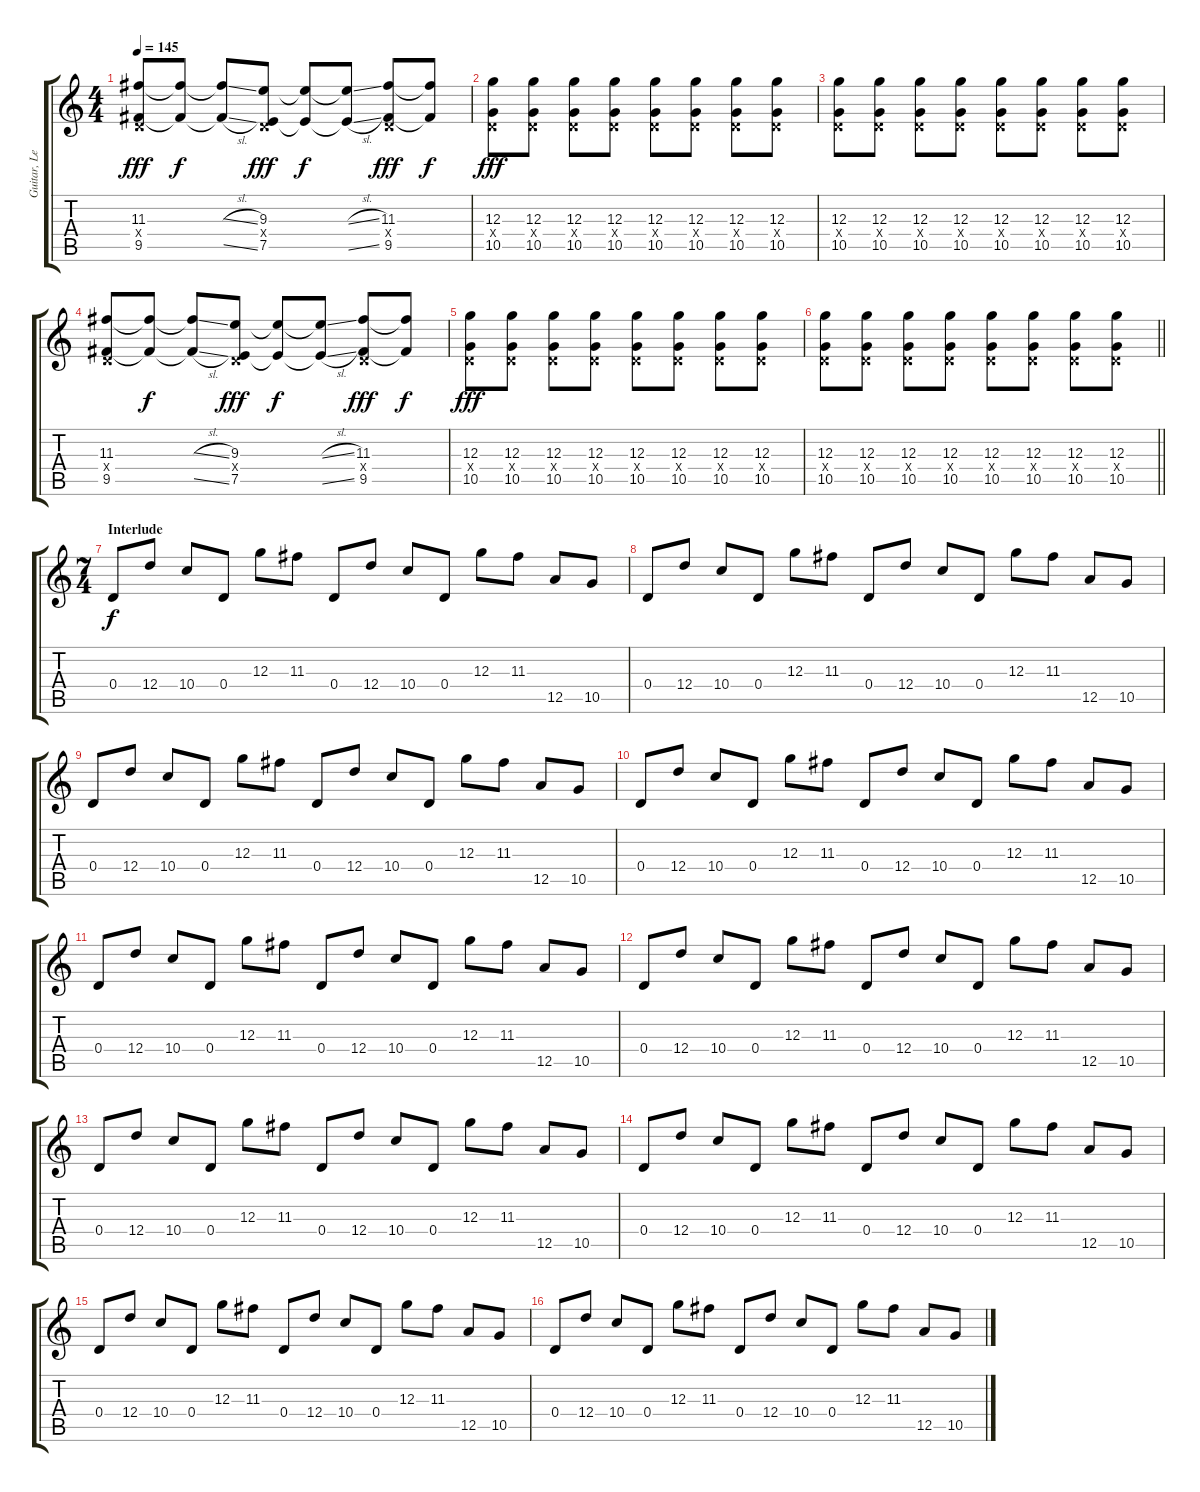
\track ("Guitar, Lead" "Guitar, Le") {instrument overdrivenguitar}
\staff {score tabs}
\tuning (E4 B3 G3 D3 A2 E2) {hide}
\ts (4 4)
\tempo 145
\clef g2
\ks c
(11.3 0.4{x} 9.5).8{dy fff} (11.3{t} 9.5{t}).8{dy f} (11.3{sl t} 9.5{sl t}).8 (9.3 0.4{x} 7.5).8{dy fff} (9.3{t} 7.5{t}).8{dy f} (9.3{sl t} 7.5{sl t}).8 (11.3 0.4{x} 9.5).8{dy fff} (11.3{t} 9.5{t}).8{dy f} |
(12.3 0.4{x} 10.5).8{dy fff} (12.3 0.4{x} 10.5).8 (12.3 0.4{x} 10.5).8 (12.3 0.4{x} 10.5).8 (12.3 0.4{x} 10.5).8 (12.3 0.4{x} 10.5).8 (12.3 0.4{x} 10.5).8 (12.3 0.4{x} 10.5).8 |
(12.3 0.4{x} 10.5).8 (12.3 0.4{x} 10.5).8 (12.3 0.4{x} 10.5).8 (12.3 0.4{x} 10.5).8 (12.3 0.4{x} 10.5).8 (12.3 0.4{x} 10.5).8 (12.3 0.4{x} 10.5).8 (12.3 0.4{x} 10.5).8 |
(11.3 0.4{x} 9.5).8 (11.3{t} 9.5{t}).8{dy f} (11.3{sl t} 9.5{sl t}).8 (9.3 0.4{x} 7.5).8{dy fff} (9.3{t} 7.5{t}).8{dy f} (9.3{sl t} 7.5{sl t}).8 (11.3 0.4{x} 9.5).8{dy fff} (11.3{t} 9.5{t}).8{dy f} |
(12.3 0.4{x} 10.5).8{dy fff} (12.3 0.4{x} 10.5).8 (12.3 0.4{x} 10.5).8 (12.3 0.4{x} 10.5).8 (12.3 0.4{x} 10.5).8 (12.3 0.4{x} 10.5).8 (12.3 0.4{x} 10.5).8 (12.3 0.4{x} 10.5).8 |
\barLineRight lightlight
(12.3 0.4{x} 10.5).8 (12.3 0.4{x} 10.5).8 (12.3 0.4{x} 10.5).8 (12.3 0.4{x} 10.5).8 (12.3 0.4{x} 10.5).8 (12.3 0.4{x} 10.5).8 (12.3 0.4{x} 10.5).8 (12.3 0.4{x} 10.5).8 |
\ts (7 4)
\section ("" "Interlude")
0.4.8{dy f volume 12 instrument overdrivenguitar} 12.4.8 10.4.8 0.4.8 12.3.8 11.3.8 0.4.8 12.4.8 10.4.8 0.4.8 12.3.8 11.3.8 12.5.8 10.5.8 |
0.4.8 12.4.8 10.4.8 0.4.8 12.3.8 11.3.8 0.4.8 12.4.8 10.4.8 0.4.8 12.3.8 11.3.8 12.5.8 10.5.8 |
0.4.8 12.4.8 10.4.8 0.4.8 12.3.8 11.3.8 0.4.8 12.4.8 10.4.8 0.4.8 12.3.8 11.3.8 12.5.8 10.5.8 |
0.4.8 12.4.8 10.4.8 0.4.8 12.3.8 11.3.8 0.4.8 12.4.8 10.4.8 0.4.8 12.3.8 11.3.8 12.5.8 10.5.8 |
0.4.8 12.4.8 10.4.8 0.4.8 12.3.8 11.3.8 0.4.8 12.4.8 10.4.8 0.4.8 12.3.8 11.3.8 12.5.8 10.5.8 |
0.4.8 12.4.8 10.4.8 0.4.8 12.3.8 11.3.8 0.4.8 12.4.8 10.4.8 0.4.8 12.3.8 11.3.8 12.5.8 10.5.8 |
0.4.8 12.4.8 10.4.8 0.4.8 12.3.8 11.3.8 0.4.8 12.4.8 10.4.8 0.4.8 12.3.8 11.3.8 12.5.8 10.5.8 |
0.4.8 12.4.8 10.4.8 0.4.8 12.3.8 11.3.8 0.4.8 12.4.8 10.4.8 0.4.8 12.3.8 11.3.8 12.5.8 10.5.8 |
0.4.8 12.4.8 10.4.8 0.4.8 12.3.8 11.3.8 0.4.8 12.4.8 10.4.8 0.4.8 12.3.8 11.3.8 12.5.8 10.5.8 |
0.4.8 12.4.8 10.4.8 0.4.8 12.3.8 11.3.8 0.4.8 12.4.8 10.4.8 0.4.8 12.3.8 11.3.8 12.5.8 10.5.8
